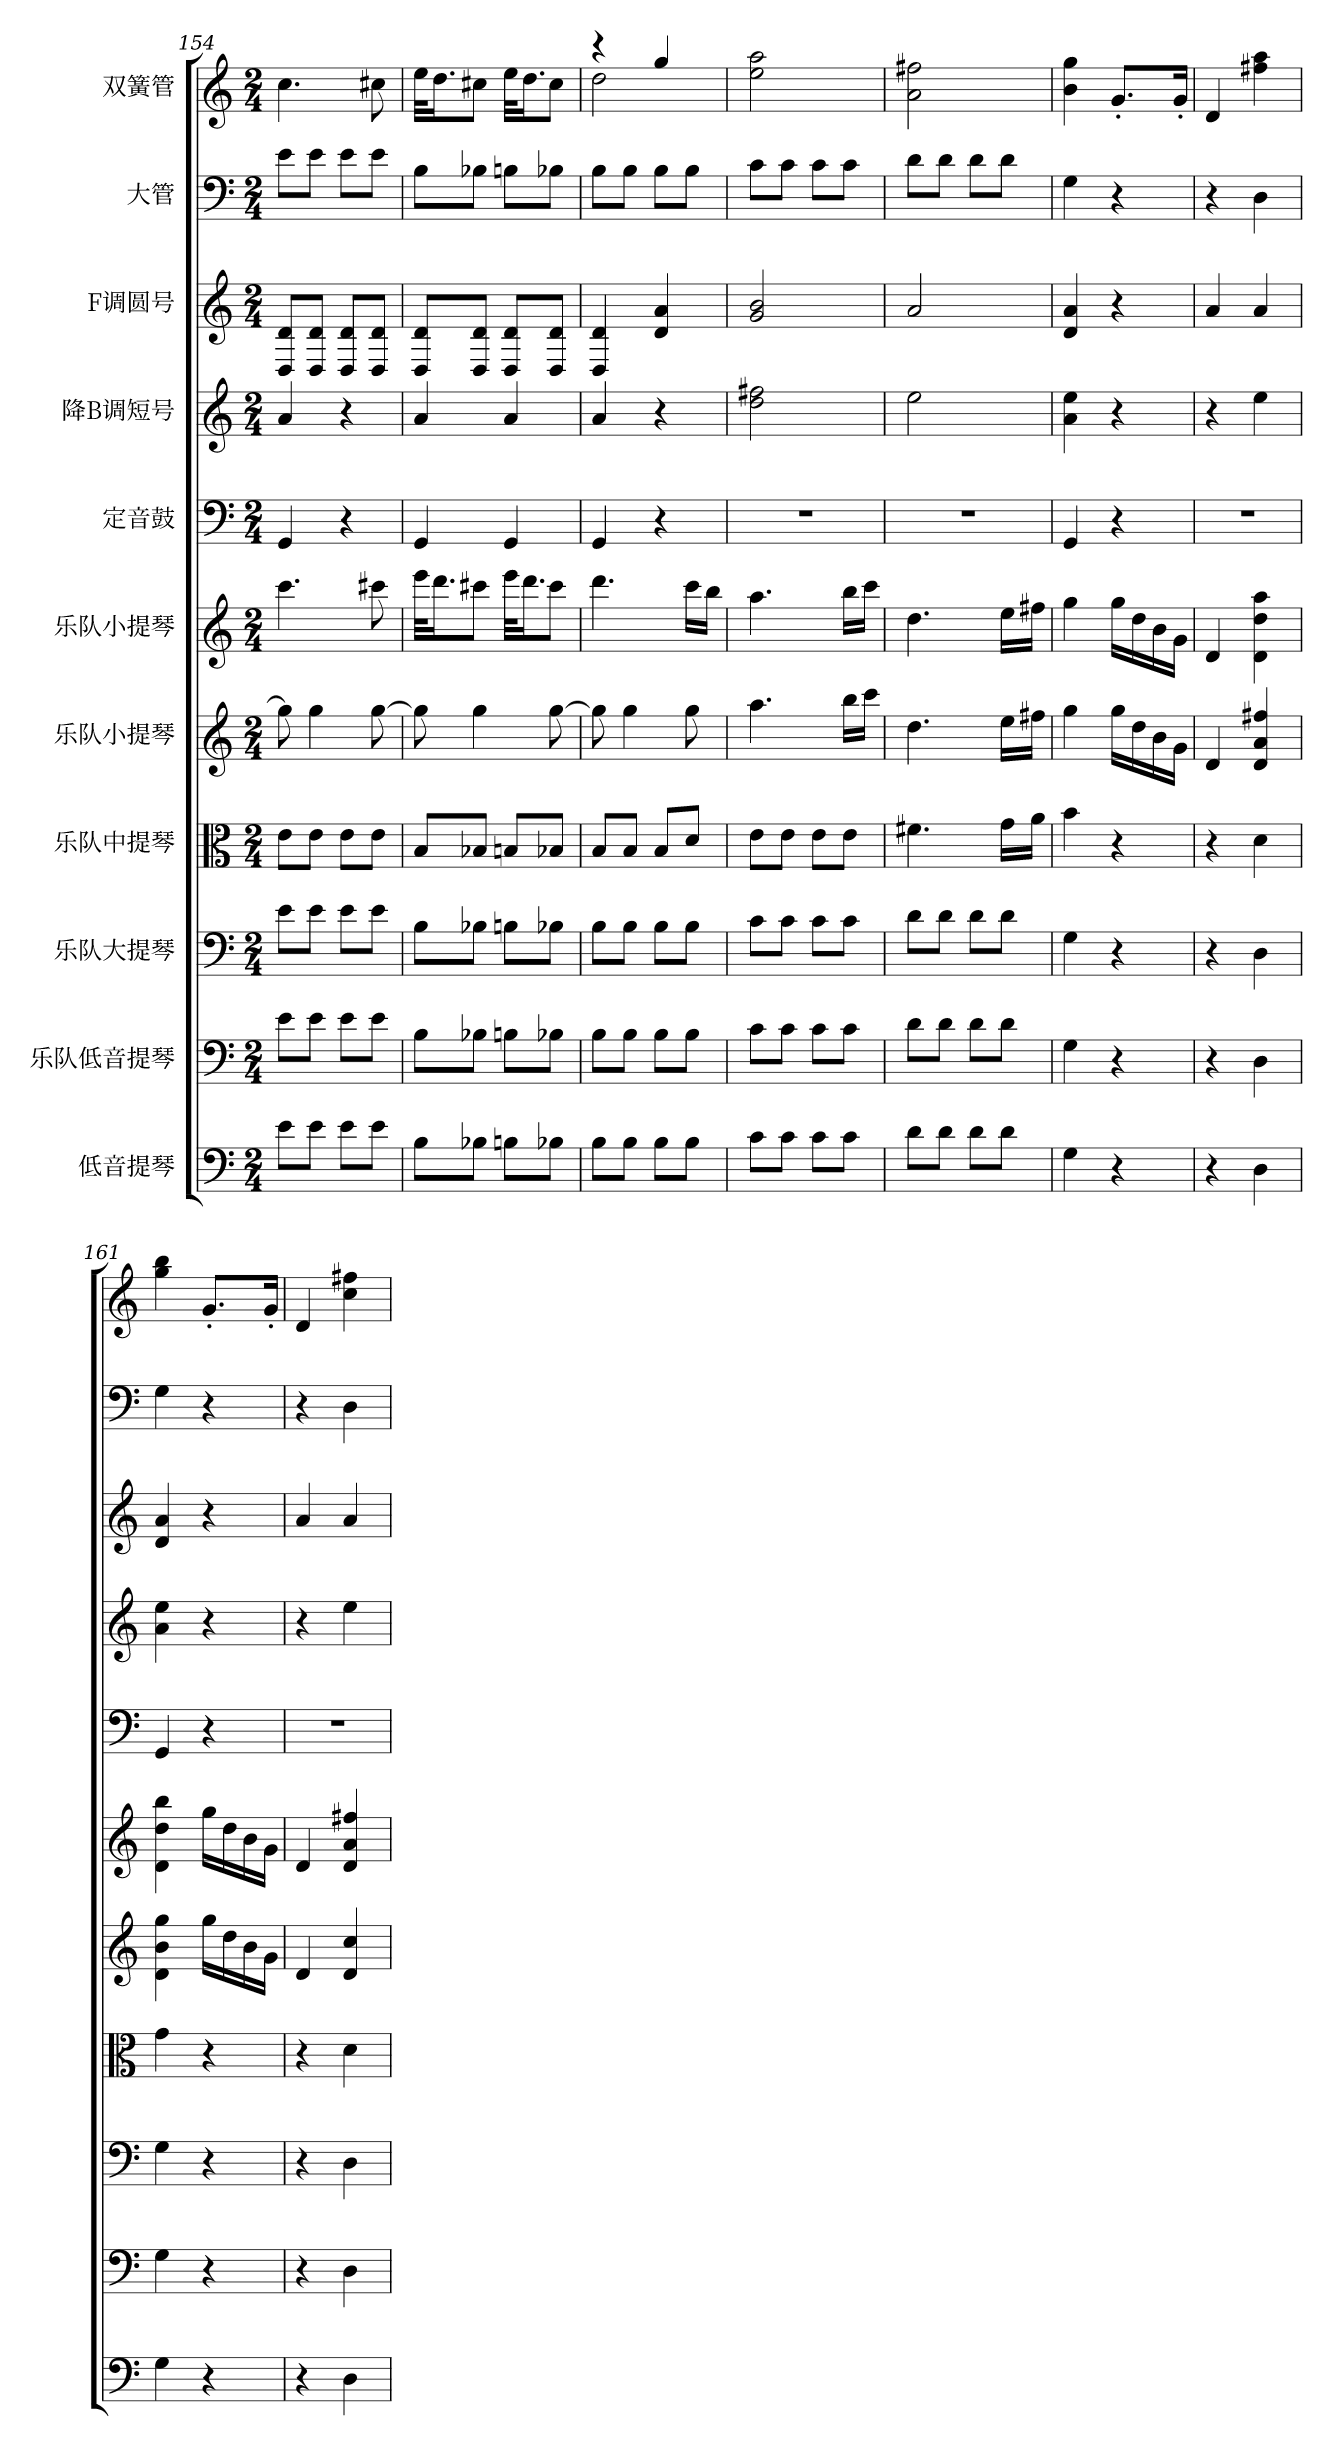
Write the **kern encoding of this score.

**kern	**kern	**kern	**kern	**kern	**kern	**kern	**kern	**kern	**kern	**kern
*part11	*part10	*part9	*part8	*part7	*part6	*part5	*part4	*part3	*part2	*part1
*staff11	*staff10	*staff9	*staff8	*staff7	*staff6	*staff5	*staff4	*staff3	*staff2	*staff1
*I"低音提琴	*I"乐队低音提琴	*I"乐队大提琴	*I"乐队中提琴	*I"乐队小提琴	*I"乐队小提琴	*I"定音鼓	*I"降B调短号	*I"F调圆号	*I"大管	*I"双簧管
*clefF4	*clefF4	*clefF4	*clefC3	*clefG2	*clefG2	*clefF4	*clefG2	*clefG2	*clefF4	*clefG2
*ITrd7c12	*ITrd7c12	*	*	*	*	*	*ITrd1c2	*ITrd4c7	*	*
*k[]	*k[]	*k[]	*k[]	*k[]	*k[]	*k[]	*k[b-e-]	*k[b-]	*k[]	*k[]
*M2/4	*M2/4	*M2/4	*M2/4	*M2/4	*M2/4	*M2/4	*M2/4	*M2/4	*M2/4	*M2/4
=154	=154	=154	=154	=154	=154	=154	=154	=154	=154	=154
8E\L	8E\L	8e\L	8e\L	8gg\]	4.ccc\	4GG/	4g/	8GG/ 8G/L	8e\L	4.cc\
8E\J	8E\J	8e\J	8e\J	4gg\	.	.	.	8GG/ 8G/J	8e\J	.
8E\L	8E\L	8e\L	8e\L	.	.	4r	4r	8GG/ 8G/L	8e\L	.
8E\J	8E\J	8e\J	8e\J	[8gg\	8ccc#X\	.	.	8GG/ 8G/J	8e\J	8cc#X\
!!LO:PB:g=z
=155	=155	=155	=155	=155	=155	=155	=155	=155	=155	=155
8BB\L	8BB\L	8B\L	8B/L	8gg\]	32eee\KLL	4GG/	4g/	8GG/ 8G/L	8B\L	32ee\KLL
.	.	.	.	.	16.ddd\J	.	.	.	.	16.dd\J
8BB-X\J	8BB-X\J	8B-X\J	8B-X/J	4gg\	8ccc#X\J	.	.	8GG/ 8G/J	8B-X\J	8cc#X\J
8BBn\L	8BBn\L	8Bn\L	8Bn/L	.	32eee\KLL	4GG/	4g/	8GG/ 8G/L	8Bn\L	32ee\KLL
.	.	.	.	.	16.ddd\J	.	.	.	.	16.dd\J
8BB-X\J	8BB-X\J	8B-X\J	8B-X/J	[8gg\	8ccc#\J	.	.	8GG/ 8G/J	8B-X\J	8cc#\J
=156	=156	=156	=156	=156	=156	=156	=156	=156	=156	=156
*	*	*	*	*	*	*	*	*	*	*^
8BB\L	8BB\L	8B\L	8B/L	8gg\]	4.ddd\	4GG/	4g/	4GG/ 4G/	8B\L	4r	2dd\
8BB\J	8BB\J	8B\J	8B/J	4gg\	.	.	.	.	8B\J	.	.
8BB\L	8BB\L	8B\L	8B/L	.	.	4r	4r	4G/ 4d/	8B\L	4gg/	.
8BB\J	8BB\J	8B\J	8d/J	8gg\	16ccc\LL	.	.	.	8B\J	.	.
.	.	.	.	.	16bb\JJ	.	.	.	.	.	.
*	*	*	*	*	*	*	*	*	*	*v	*v
=157	=157	=157	=157	=157	=157	=157	=157	=157	=157	=157
8C\L	8C\L	8c\L	8e\L	4.aa\	4.aa\	2r	2cc\ 2een\	2c/ 2e/	8c\L	2ee\ 2aa\
8C\J	8C\J	8c\J	8e\J	.	.	.	.	.	8c\J	.
8C\L	8C\L	8c\L	8e\L	.	.	.	.	.	8c\L	.
8C\J	8C\J	8c\J	8e\J	16bb\LL	16bb\LL	.	.	.	8c\J	.
.	.	.	.	16ccc\JJ	16ccc\JJ	.	.	.	.	.
=158	=158	=158	=158	=158	=158	=158	=158	=158	=158	=158
8D\L	8D\L	8d\L	4.f#X\	4.dd\	4.dd\	2r	2dd\	2d/	8d\L	2a\ 2ff#X\
8D\J	8D\J	8d\J	.	.	.	.	.	.	8d\J	.
8D\L	8D\L	8d\L	.	.	.	.	.	.	8d\L	.
8D\J	8D\J	8d\J	16g\LL	16ee\LL	16ee\LL	.	.	.	8d\J	.
.	.	.	16a\JJ	16ff#X\JJ	16ff#X\JJ	.	.	.	.	.
=159	=159	=159	=159	=159	=159	=159	=159	=159	=159	=159
4GG\	4GG\	4G\	4b\	4gg\	4gg\	4GG/	4g\ 4dd\	4G/ 4d/	4G\	4b\ 4gg\
4r	4r	4r	4r	16gg\LL	16gg\LL	4r	4r	4r	4r	8.g'/L
.	.	.	.	16dd\	16dd\	.	.	.	.	.
.	.	.	.	16b\	16b\	.	.	.	.	.
.	.	.	.	16g\JJ	16g\JJ	.	.	.	.	16g'/Jk
=160	=160	=160	=160	=160	=160	=160	=160	=160	=160	=160
4r	4r	4r	4r	4d/	4d/	2r	4r	4d/	4r	4d/
4DD\	4DD\	4D\	4d\	4d/ 4a/ 4ff#X/	4d\ 4dd\ 4aa\	.	4dd\	4d/	4D\	4ff#X\ 4aa\
!!LO:PB:g=z
=161	=161	=161	=161	=161	=161	=161	=161	=161	=161	=161
4GG\	4GG\	4G\	4g\	4d\ 4b\ 4gg\	4d\ 4dd\ 4bb\	4GG/	4g\ 4dd\	4G/ 4d/	4G\	4gg\ 4bb\
4r	4r	4r	4r	16gg\LL	16gg\LL	4r	4r	4r	4r	8.g'/L
.	.	.	.	16dd\	16dd\	.	.	.	.	.
.	.	.	.	16b\	16b\	.	.	.	.	.
.	.	.	.	16g\JJ	16g\JJ	.	.	.	.	16g'/Jk
=162	=162	=162	=162	=162	=162	=162	=162	=162	=162	=162
4r	4r	4r	4r	4d/	4d/	2r	4r	4d/	4r	4d/
4DD\	4DD\	4D\	4d\	4d/ 4cc/	4d/ 4a/ 4ff#X/	.	4dd\	4d/	4D\	4cc\ 4ff#X\
=	=	=	=	=	=	=	=	=	=	=
*-	*-	*-	*-	*-	*-	*-	*-	*-	*-	*-
